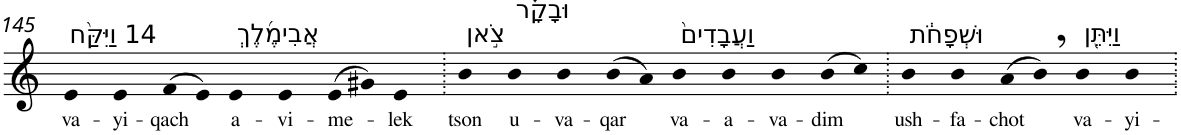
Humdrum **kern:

**kern	**text
*part1	*part1
*staff1	*staff1
*I"Piano	*
*I'Pno	*
!!LO:PB:g=z
*clefG2	*
*k[]	*
=145	=145
!LO:TX:a:t=14 וַיִּקַּ֨ח	!
!	!LO:LY:b
4e	va-
!	!LO:LY:b
4e	-yi-
!	!LO:LY:b
(>8f	-qach
8e)	.
!LO:TX:a:t=אֲבִימֶ֜לֶךְ	!
!	!LO:LY:b
4e	a-
!	!LO:LY:b
4e	-vi-
!	!LO:LY:b
(>8e	-me-
8g#X)	.
!	!LO:LY:b
4e	-lek
=146.	=146.
!LO:TX:a:t=צֹ֣אן	!
!	!LO:LY:b
4b	tson
!LO:TX:a:t=וּבָקָ֗ר	!
!	!LO:LY:b
4b	u-
!	!LO:LY:b
4b	-va-
!	!LO:LY:b
(>8b	-qar
8a)	.
!LO:TX:a:t=וַעֲבָדִים֙	!
!	!LO:LY:b
4b	va-
!	!LO:LY:b
4b	-a-
!	!LO:LY:b
4b	-va-
!	!LO:LY:b
(>8b	-dim
8cc)	.
=147.	=147.
!LO:TX:a:t=וּשְׁפָחֹ֔ת	!
!	!LO:LY:b
4b	ush-
!	!LO:LY:b
4b	-fa-
!	!LO:LY:b
(>8a	-chot
8b,)	.
!LO:TX:a:t=וַיִּתֵּ֖ן	!
!	!LO:LY:b
4b	va-
!	!LO:LY:b
4b	-yi-
=.	=.
*-	*-
